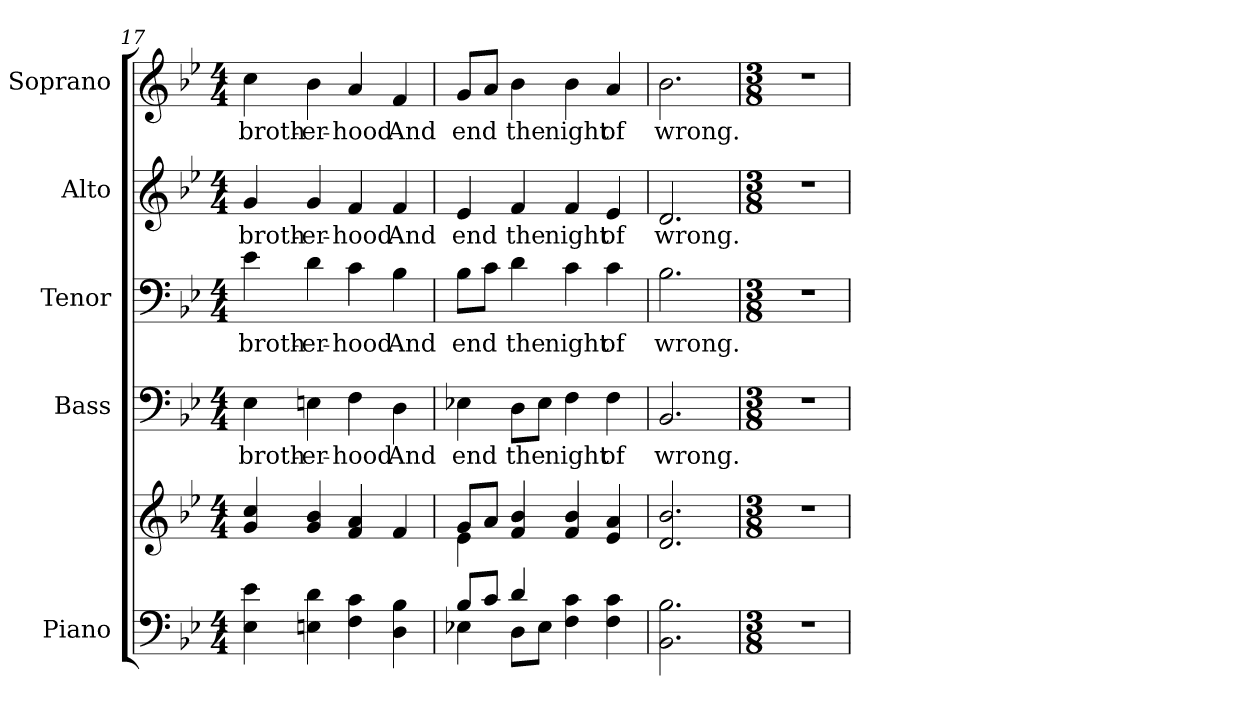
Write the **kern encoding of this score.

**kern	**kern	**kern	**text	**kern	**text	**kern	**text	**kern	**text
*part5	*part5	*part4	*part4	*part3	*part3	*part2	*part2	*part1	*part1
*staff6	*staff5	*staff4	*staff4	*staff3	*staff3	*staff2	*staff2	*staff1	*staff1
*I"Piano	*	*I"Bass	*	*I"Tenor	*	*I"Alto	*	*I"Soprano	*
*I'Pno.	*	*I'B.	*	*I'T.	*	*I'A.	*	*I'S.	*
*clefF4	*clefG2	*clefF4	*	*clefF4	*	*clefG2	*	*clefG2	*
*k[b-e-]	*k[b-e-]	*k[b-e-]	*	*k[b-e-]	*	*k[b-e-]	*	*k[b-e-]	*
*B-:	*B-:	*B-:	*	*B-:	*	*B-:	*	*B-:	*
*M4/4	*M4/4	*M4/4	*	*M4/4	*	*M4/4	*	*M4/4	*
=17	=17	=17	=17	=17	=17	=17	=17	=17	=17
!	!	!	!LO:LY:b:color=#000000	!	!	!	!	!	!
!	!	!	!	!	!LO:LY:b:color=#000000	!	!	!	!
!	!	!	!	!	!	!	!LO:LY:b:color=#000000	!	!
!	!	!	!	!	!	!	!	!	!LO:LY:b:color=#000000
4E-i\ 4e-i	4gi/ 4cci	4E-i\	broth-	4e-i\	broth-	4gi/	broth-	4cci\	broth-
!	!	!	!LO:LY:b:color=#000000	!	!	!	!	!	!
!	!	!	!	!	!LO:LY:b:color=#000000	!	!	!	!
!	!	!	!	!	!	!	!LO:LY:b:color=#000000	!	!
!	!	!	!	!	!	!	!	!	!LO:LY:b:color=#000000
4Eni\ 4di	4gi/ 4b-i	4Eni\	-er-	4di\	-er-	4gi/	-er-	4b-i\	-er-
!	!	!	!LO:LY:b:color=#000000	!	!	!	!	!	!
!	!	!	!	!	!LO:LY:b:color=#000000	!	!	!	!
!	!	!	!	!	!	!	!LO:LY:b:color=#000000	!	!
!	!	!	!	!	!	!	!	!	!LO:LY:b:color=#000000
4Fi\ 4ci	4fi/ 4ai	4Fi\	-hood	4ci\	-hood	4fi/	-hood	4ai/	-hood
!	!	!	!LO:LY:b:color=#000000	!	!	!	!	!	!
!	!	!	!	!	!LO:LY:b:color=#000000	!	!	!	!
!	!	!	!	!	!	!	!LO:LY:b:color=#000000	!	!
!	!	!	!	!	!	!	!	!	!LO:LY:b:color=#000000
4Di\ 4B-i	4fi/	4Di\	And	4B-i\	And	4fi/	And	4fi/	And
!!LO:PB:g=z
=18	=18	=18	=18	=18	=18	=18	=18	=18	=18
*^	*^	*	*	*	*	*	*	*	*
!	!	!	!	!	!LO:LY:b:color=#000000	!	!	!	!	!	!
!	!	!	!	!	!	!	!LO:LY:b:color=#000000	!	!	!	!
!	!	!	!	!	!	!	!	!	!LO:LY:b:color=#000000	!	!
!	!	!	!	!	!	!	!	!	!	!	!LO:LY:b:color=#000000
8B-i/L	4E-Xi\	8gi/L	4e-i\	4E-Xi\	end	8B-i\L	end	4e-i/	end	8gi/L	end
8ci/J	.	8ai/J	.	.	.	8ci\J	.	.	.	8ai/J	.
!	!	!	!	!	!LO:LY:b:color=#000000	!	!	!	!	!	!
!	!	!	!	!	!	!	!LO:LY:b:color=#000000	!	!	!	!
!	!	!	!	!	!	!	!	!	!LO:LY:b:color=#000000	!	!
!	!	!	!	!	!	!	!	!	!	!	!LO:LY:b:color=#000000
4di/	8Di\L	4fi/ 4b-i	4ryy	8Di\L	the	4di\	the	4fi/	the	4b-i\	the
.	8E-i\J	.	.	8E-i\J	.	.	.	.	.	.	.
!	!	!	!	!	!LO:LY:b:color=#000000	!	!	!	!	!	!
!	!	!	!	!	!	!	!LO:LY:b:color=#000000	!	!	!	!
!	!	!	!	!	!	!	!	!	!LO:LY:b:color=#000000	!	!
!	!	!	!	!	!	!	!	!	!	!	!LO:LY:b:color=#000000
4Fi\ 4ci	2ryy	4fi/ 4b-i	2ryy	4Fi\	night	4ci\	night	4fi/	night	4b-i\	night
!	!	!	!	!	!LO:LY:b:color=#000000	!	!	!	!	!	!
!	!	!	!	!	!	!	!LO:LY:b:color=#000000	!	!	!	!
!	!	!	!	!	!	!	!	!	!LO:LY:b:color=#000000	!	!
!	!	!	!	!	!	!	!	!	!	!	!LO:LY:b:color=#000000
4Fi\ 4ci	.	4e-i/ 4ai	.	4Fi\	of	4ci\	of	4e-i/	of	4ai/	of
*v	*v	*	*	*	*	*	*	*	*	*	*
*	*v	*v	*	*	*	*	*	*	*	*
=19	=19	=19	=19	=19	=19	=19	=19	=19	=19
!	!	!	!LO:LY:b:color=#000000	!	!	!	!	!	!
!	!	!	!	!	!LO:LY:b:color=#000000	!	!	!	!
!	!	!	!	!	!	!	!LO:LY:b:color=#000000	!	!
!	!	!	!	!	!	!	!	!	!LO:LY:b:color=#000000
2.BB-i\ 2.B-i	2.di/ 2.b-i	2.BB-i/	wrong.	2.B-i\	wrong.	2.di/	wrong.	2.b-i\	wrong.
=20	=20	=20	=20	=20	=20	=20	=20	=20	=20
*M3/8	*M3/8	*M3/8	*	*M3/8	*	*M3/8	*	*M3/8	*
!LO:N:vis=1	!LO:N:vis=1	!LO:N:vis=1	!	!LO:N:vis=1	!	!LO:N:vis=1	!	!	!
4.r	4.r	4.r	.	4.r	.	4.r	.	4.r	.
=	=	=	=	=	=	=	=	=	=
*-	*-	*-	*-	*-	*-	*-	*-	*-	*-
